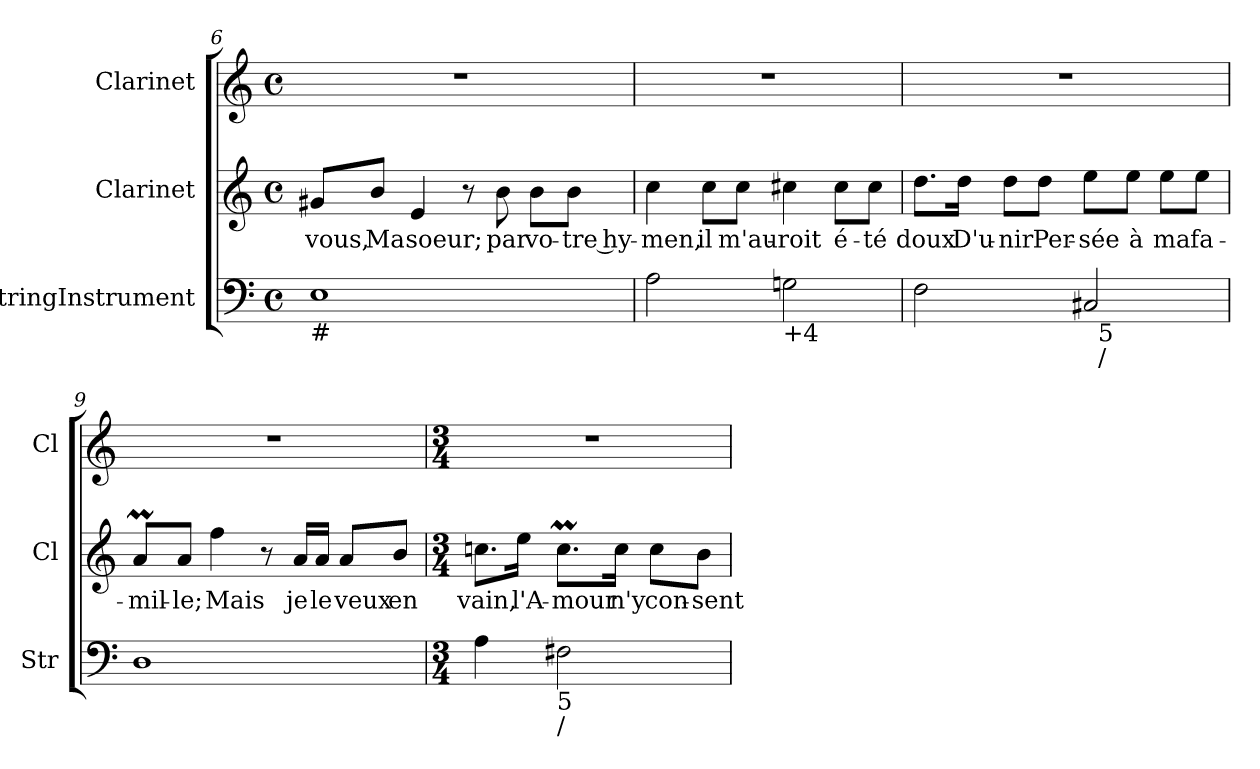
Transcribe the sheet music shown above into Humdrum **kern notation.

**kern	**kern	**text	**kern
*part3	*part2	*part2	*part1
*staff3	*staff2	*staff2	*staff1
*I"StringInstrument	*I"Clarinet	*	*I"Clarinet
*I'Str	*I'Cl	*	*I'Cl
*clefF4	*clefG2	*	*clefG2
*	*ITrd1c2	*	*ITrd1c2
*k[]	*k[b-e-]	*	*k[b-e-]
*C:	*B-:	*	*B-:
*M4/4	*M4/4	*	*M4/4
*met(c)	*met(c)	*	*met(c)
=6	=6	=6	=6
!LO:TX:b:t=#	!	!	!
1E	8f#X/L	vous,	1r
.	8a/J	Ma	.
.	4d/	soeur;	.
.	8r	.	.
.	8a\	par	.
.	8a\L	vo-	.
.	8a\J	-tre hy-	.
=7	=7	=7	=7
2A\	4b-\	-men,	1r
.	8b-\L	il	.
.	8b-\J	m'au-	.
!LO:TX:b:t=+4	!	!	!
2Gn\	4bn\	-roit	.
.	8b\L	é-	.
.	8b\J	-té	.
!!LO:LB:g=z
=8	=8	=8	=8
!LO:TX:b:t=6	!	!	!
*^	*	*	*
2F\	2ryy	8.cc\L	doux	1r
.	.	16cc\Jk	D'u-	.
.	.	8cc\L	-nir	.
.	.	8cc\J	Per-	.
2C#X/	32ryy	8dd\L	-sée	.
!	!LO:TX:b:t=5	!	!	!
!	!LO:TX:b:t=/	!	!	!
.	4...ryy	.	.	.
.	.	8dd\J	à	.
.	.	8dd\L	ma	.
.	.	8dd\J	fa-	.
*v	*v	*	*	*
=9	=9	=9	=9
1D	8gM/L	-mil-	1r
.	8g/J	-le;	.
.	4ee-\	Mais	.
.	8r	.	.
.	16g/LL	je	.
.	16g/JJ	le	.
.	8g/L	veux	.
.	8a/J	en	.
=10	=10	=10	=10
*M3/4	*M3/4	*	*M3/4
4A\	8.b-X\L	vain,	2.r
.	16dd\Jk	l'A-	.
!LO:TX:b:t=5	!	!	!
!LO:TX:b:t=/	!	!	!
2F#X\	8.b-M\L	-mour	.
.	16b-\Jk	n'y	.
.	8b-\L	con-	.
.	8a\J	-sent	.
=	=	=	=
*-	*-	*-	*-
